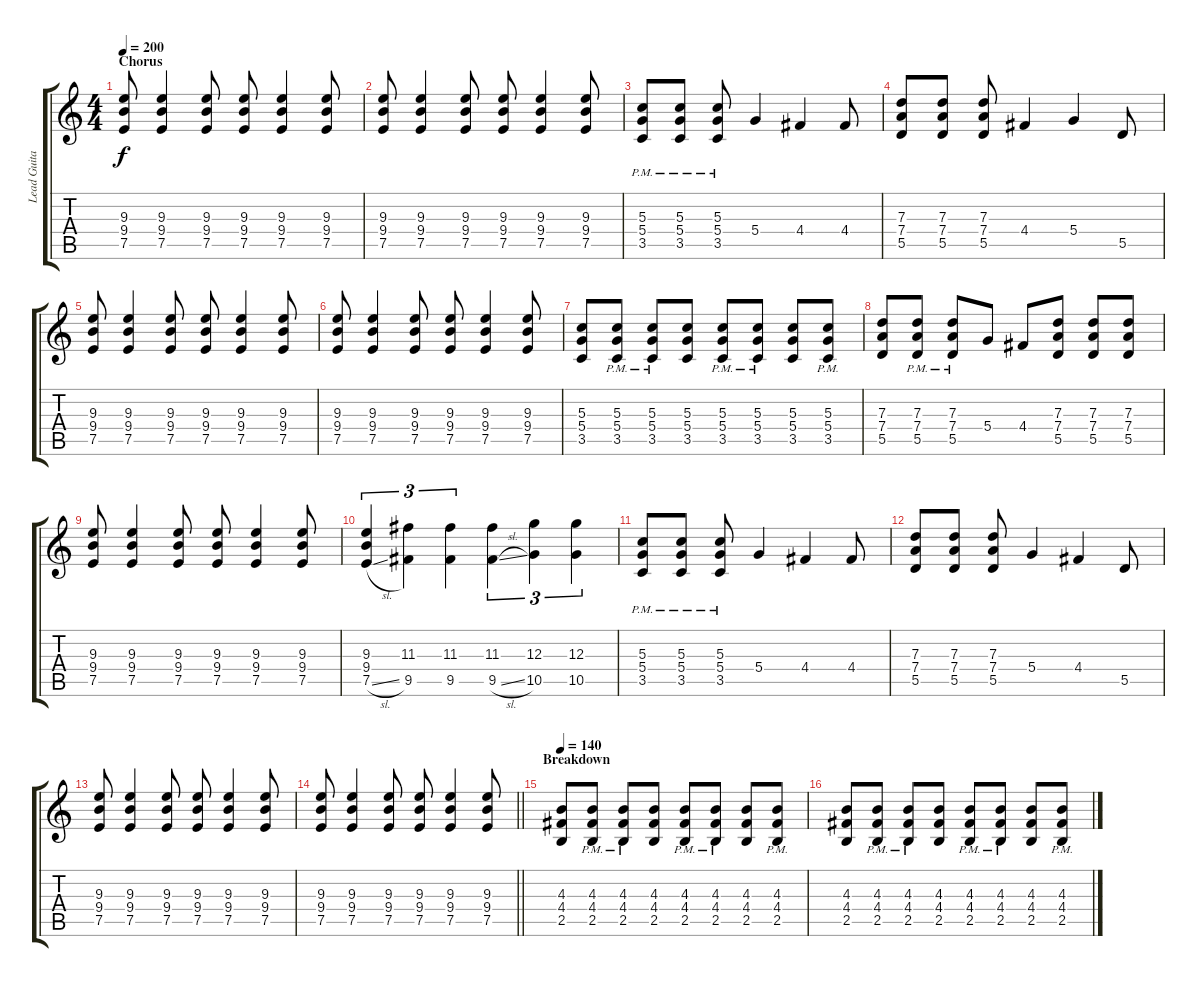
\track ("Lead Guitar" "Lead Guita") {instrument distortionguitar}
\staff {score tabs}
\tuning (E4 B3 G3 D3 A2 E2) {hide}
\ts (4 4)
\section ("" "Chorus ")
\tempo 200
\clef g2
\ks c
(9.3 9.4 7.5).8{dy f} (9.3 9.4 7.5).4 (9.3 9.4 7.5).8 (9.3 9.4 7.5).8 (9.3 9.4 7.5).4 (9.3 9.4 7.5).8 |
(9.3 9.4 7.5).8 (9.3 9.4 7.5).4 (9.3 9.4 7.5).8 (9.3 9.4 7.5).8 (9.3 9.4 7.5).4 (9.3 9.4 7.5).8 |
(5.3{pm} 5.4{pm} 3.5{pm}).8 (5.3{pm} 5.4{pm} 3.5{pm}).8 (5.3{pm} 5.4{pm} 3.5{pm}).8 5.4.4 4.4.4 4.4.8 |
(7.3 7.4 5.5).8 (7.3 7.4 5.5).8 (7.3 7.4 5.5).8 4.4.4 5.4.4 5.5.8 |
(9.3 9.4 7.5).8 (9.3 9.4 7.5).4 (9.3 9.4 7.5).8 (9.3 9.4 7.5).8 (9.3 9.4 7.5).4 (9.3 9.4 7.5).8 |
(9.3 9.4 7.5).8 (9.3 9.4 7.5).4 (9.3 9.4 7.5).8 (9.3 9.4 7.5).8 (9.3 9.4 7.5).4 (9.3 9.4 7.5).8 |
(5.3 5.4 3.5).8 (5.3{pm} 5.4{pm} 3.5{pm}).8 (5.3{pm} 5.4{pm} 3.5{pm}).8 (5.3 5.4 3.5).8 (5.3{pm} 5.4{pm} 3.5{pm}).8 (5.3{pm} 5.4{pm} 3.5{pm}).8 (5.3 5.4 3.5).8 (5.3{pm} 5.4{pm} 3.5{pm}).8 |
(7.3 7.4 5.5).8 (7.3{pm} 7.4{pm} 5.5{pm}).8 (7.3{pm} 7.4{pm} 5.5{pm}).8 5.4.8 4.4.8 (7.3 7.4 5.5).8 (7.3 7.4 5.5).8 (7.3 7.4 5.5).8 |
(9.3 9.4 7.5).8 (9.3 9.4 7.5).4 (9.3 9.4 7.5).8 (9.3 9.4 7.5).8 (9.3 9.4 7.5).4 (9.3 9.4 7.5).8 |
(9.3 9.4 7.5{sl}).4{tu (3 2)} (11.3 9.5).4{tu (3 2)} (11.3 9.5).4{tu (3 2)} (11.3 9.5{sl}).4{tu (3 2)} (12.3 10.5).4{tu (3 2)} (12.3 10.5).4{tu (3 2)} |
(5.3{pm} 5.4{pm} 3.5{pm}).8 (5.3{pm} 5.4{pm} 3.5{pm}).8 (5.3{pm} 5.4{pm} 3.5{pm}).8 5.4.4 4.4.4 4.4.8 |
(7.3 7.4 5.5).8 (7.3 7.4 5.5).8 (7.3 7.4 5.5).8 5.4.4 4.4.4 5.5.8 |
(9.3 9.4 7.5).8 (9.3 9.4 7.5).4 (9.3 9.4 7.5).8 (9.3 9.4 7.5).8 (9.3 9.4 7.5).4 (9.3 9.4 7.5).8 |
\barLineRight lightlight
(9.3 9.4 7.5).8 (9.3 9.4 7.5).4 (9.3 9.4 7.5).8 (9.3 9.4 7.5).8 (9.3 9.4 7.5).4 (9.3 9.4 7.5).8 |
\section ("" "Breakdown")
\tempo 140
(4.3 4.4 2.5).8 (4.3{pm} 4.4{pm} 2.5{pm}).8 (4.3{pm} 4.4{pm} 2.5{pm}).8 (4.3 4.4 2.5).8 (4.3{pm} 4.4{pm} 2.5{pm}).8 (4.3{pm} 4.4{pm} 2.5{pm}).8 (4.3 4.4 2.5).8 (4.3{pm} 4.4{pm} 2.5{pm}).8 |
(4.3 4.4 2.5).8 (4.3{pm} 4.4{pm} 2.5{pm}).8 (4.3{pm} 4.4{pm} 2.5{pm}).8 (4.3 4.4 2.5).8 (4.3{pm} 4.4{pm} 2.5{pm}).8 (4.3{pm} 4.4{pm} 2.5{pm}).8 (4.3 4.4 2.5).8 (4.3{pm} 4.4{pm} 2.5{pm}).8
